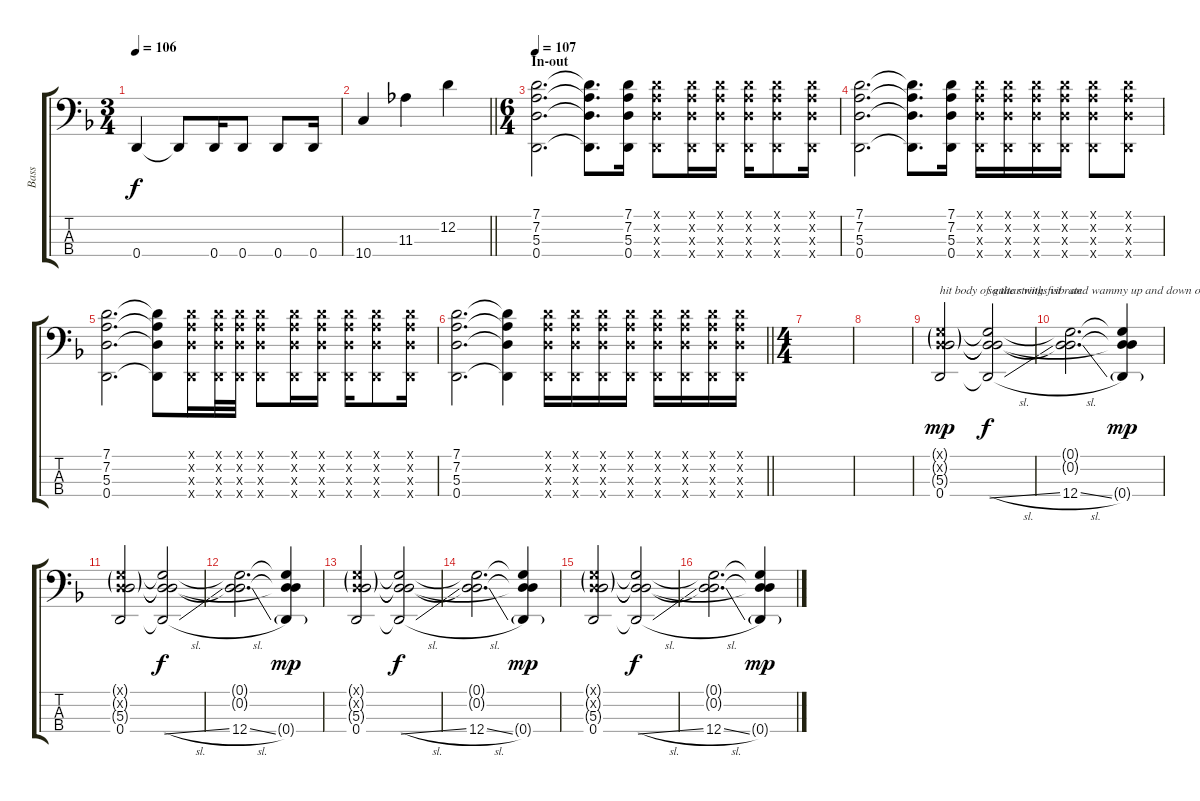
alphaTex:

\track ("Bass" "Bass") {instrument slapbass2}
\staff {score tabs}
\tuning (G2 D2 A1 D1) {hide}
\ts (3 4)
\tempo 106
\clef f4
\ks dminor
0.4.4{dy f} 0.4{t}.8 0.4.16 0.4.8 0.4.8 0.4.16 |
\barLineRight lightlight
10.4.4 11.3.4 12.2.4 |
\ts (6 4)
\section ("" "In-out")
\tempo 107
(7.1 7.2 5.3 0.4).2{d instrument overdrivenguitar} (7.1{t} 7.2{t} 5.3{t} 0.4{t}).8{d} (7.1 7.2 5.3 0.4).16 (7.1{x} 7.2{x} 5.3{x} 0.4{x}).8 (7.1{x} 7.2{x} 5.3{x} 0.4{x}).16 (7.1{x} 7.2{x} 5.3{x} 0.4{x}).16 (7.1{x} 7.2{x} 5.3{x} 0.4{x}).16 (7.1{x} 7.2{x} 5.3{x} 0.4{x}).8 (7.1{x} 7.2{x} 5.3{x} 0.4{x}).16 |
(7.1 7.2 5.3 0.4).2{d} (7.1{t} 7.2{t} 5.3{t} 0.4{t}).8{d} (7.1 7.2 5.3 0.4).16 (7.1{x} 7.2{x} 5.3{x} 0.4{x}).16 (7.1{x} 7.2{x} 5.3{x} 0.4{x}).16 (7.1{x} 7.2{x} 5.3{x} 0.4{x}).16 (7.1{x} 7.2{x} 5.3{x} 0.4{x}).16 (7.1{x} 7.2{x} 5.3{x} 0.4{x}).8 (7.1{x} 7.2{x} 5.3{x} 0.4{x}).8 |
(7.1 7.2 5.3 0.4).2{d} (7.1{t} 7.2{t} 5.3{t} 0.4{t}).8 (7.1{x} 7.2{x} 5.3{x} 0.4{x}).16 (7.1{x} 7.2{x} 5.3{x} 0.4{x}).32 (7.1{x} 7.2{x} 5.3{x} 0.4{x}).32 (7.1{x} 7.2{x} 5.3{x} 0.4{x}).8 (7.1{x} 7.2{x} 5.3{x} 0.4{x}).16 (7.1{x} 7.2{x} 5.3{x} 0.4{x}).16 (7.1{x} 7.2{x} 5.3{x} 0.4{x}).16 (7.1{x} 7.2{x} 5.3{x} 0.4{x}).8 (7.1{x} 7.2{x} 5.3{x} 0.4{x}).16 |
\barLineRight lightlight
(7.1 7.2 5.3 0.4).2{d} (7.1{t} 7.2{t} 5.3{t} 0.4{t}).4 (7.1{x} 7.2{x} 5.3{x} 0.4{x}).16 (7.1{x} 7.2{x} 5.3{x} 0.4{x}).16 (7.1{x} 7.2{x} 5.3{x} 0.4{x}).16 (7.1{x} 7.2{x} 5.3{x} 0.4{x}).16 (7.1{x} 7.2{x} 5.3{x} 0.4{x}).16 (7.1{x} 7.2{x} 5.3{x} 0.4{x}).16 (7.1{x} 7.2{x} 5.3{x} 0.4{x}).16 (7.1{x} 7.2{x} 5.3{x} 0.4{x}).16 |
\ts (4 4)
|
|
(0.1{g x} 0.2{g x} 5.3{g} 0.4).2{txt "hit body of guitar with fist" dy mp} (0.1{t} 0.2{t} 5.3{t} 0.4{sl t}).2{txt "so the strings vibrate" dy f} |
(0.1{t} 0.2{t} 12.4{sl}).2{d txt "and wammy up and down one octave as shown"} (0.1{t} 0.2{t} 5.3{t} 0.4{g}).4{dy mp} |
(0.1{g x} 0.2{g x} 5.3{g} 0.4).2 (0.1{t} 0.2{t} 5.3{t} 0.4{sl t}).2{dy f} |
(0.1{t} 0.2{t} 12.4{sl}).2{d} (0.1{t} 0.2{t} 5.3{t} 0.4{g}).4{dy mp} |
(0.1{g x} 0.2{g x} 5.3{g} 0.4).2 (0.1{t} 0.2{t} 5.3{t} 0.4{sl t}).2{dy f} |
(0.1{t} 0.2{t} 12.4{sl}).2{d} (0.1{t} 0.2{t} 5.3{t} 0.4{g}).4{dy mp} |
(0.1{g x} 0.2{g x} 5.3{g} 0.4).2 (0.1{t} 0.2{t} 5.3{t} 0.4{sl t}).2{dy f} |
(0.1{t} 0.2{t} 12.4{sl}).2{d} (0.1{t} 0.2{t} 5.3{t} 0.4{g}).4{dy mp}
